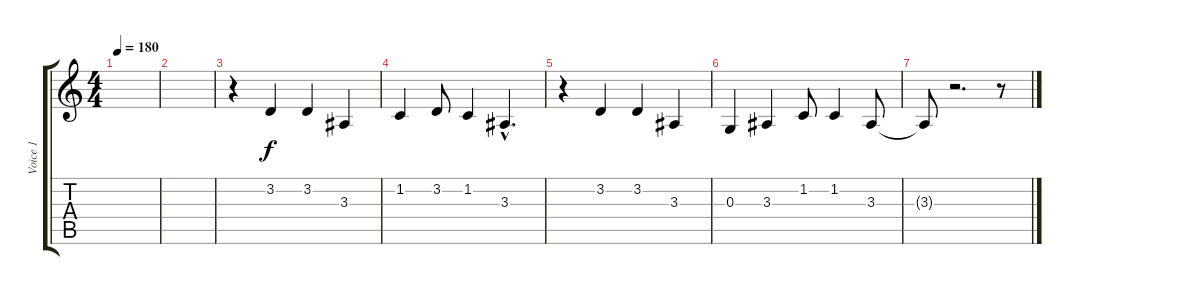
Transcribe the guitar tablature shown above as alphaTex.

\track ("Voice 1" "Voice 1") {instrument lead8bassandlead}
\staff {score tabs}
\tuning (E4 B3 G3 D3 A2 E2) {hide}
\ts (4 4)
\tempo 180
\clef g2
\ks c
|
|
r.4 3.2.4 3.2.4 3.3.4 |
1.2.4 3.2.8 1.2.4 3.3{hac}.4{d} |
r.4 3.2.4 3.2.4 3.3.4 |
0.3.4 3.3.4 1.2.8 1.2.4 3.3.8 |
3.3{t}.8 r.2{d} r.8
